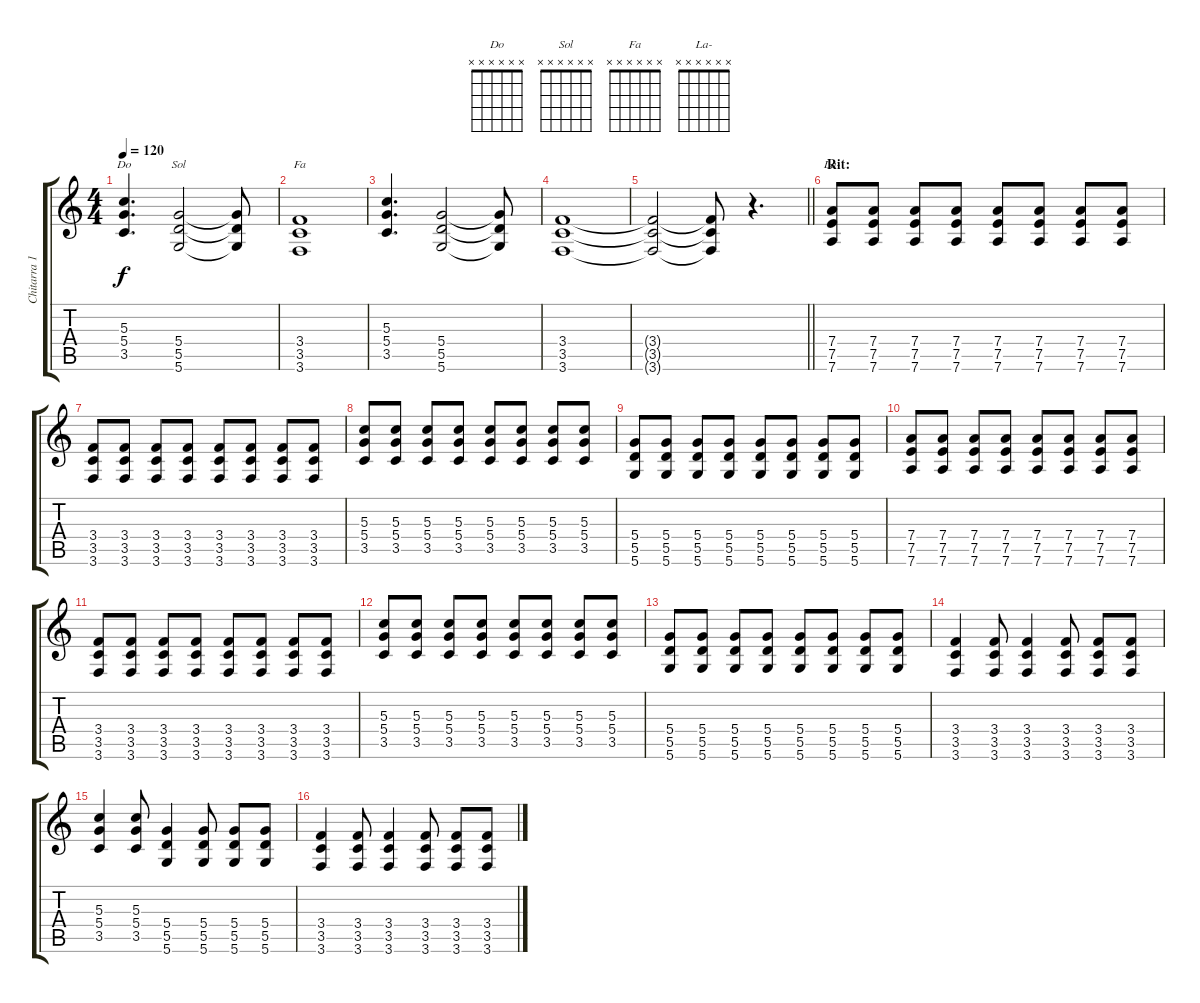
\track ("Chitarra 1" "Chitarra 1") {instrument overdrivenguitar}
\staff {score tabs}
\tuning (E4 B3 G3 D3 A2 D2) {hide}
\chord ("Do" x x x x x x)
\chord ("Sol" x x x x x x)
\chord ("Fa" x x x x x x)
\chord ("La-" x x x x x x)
\ts (4 4)
\tempo 120
\clef g2
\ks c
(5.3 5.4 3.5).4{d ch "Do" dy f} (5.4 5.5 5.6).2{ch "Sol"} (5.4{t} 5.5{t} 5.6{t}).8 |
(3.4 3.5 3.6).1{ch "Fa"} |
(5.3 5.4 3.5).4{d} (5.4 5.5 5.6).2 (5.4{t} 5.5{t} 5.6{t}).8 |
(3.4 3.5 3.6).1 |
\barLineRight lightlight
(3.4{t} 3.5{t} 3.6{t}).2 (3.4{t} 3.5{t} 3.6{t}).8 r.4{d} |
\section ("" "Rit:")
(7.4 7.5 7.6).8{ch "La-"} (7.4 7.5 7.6).8 (7.4 7.5 7.6).8 (7.4 7.5 7.6).8 (7.4 7.5 7.6).8 (7.4 7.5 7.6).8 (7.4 7.5 7.6).8 (7.4 7.5 7.6).8 |
(3.4 3.5 3.6).8 (3.4 3.5 3.6).8 (3.4 3.5 3.6).8 (3.4 3.5 3.6).8 (3.4 3.5 3.6).8 (3.4 3.5 3.6).8 (3.4 3.5 3.6).8 (3.4 3.5 3.6).8 |
(5.3 5.4 3.5).8 (5.3 5.4 3.5).8 (5.3 5.4 3.5).8 (5.3 5.4 3.5).8 (5.3 5.4 3.5).8 (5.3 5.4 3.5).8 (5.3 5.4 3.5).8 (5.3 5.4 3.5).8 |
(5.4 5.5 5.6).8 (5.4 5.5 5.6).8 (5.4 5.5 5.6).8 (5.4 5.5 5.6).8 (5.4 5.5 5.6).8 (5.4 5.5 5.6).8 (5.4 5.5 5.6).8 (5.4 5.5 5.6).8 |
(7.4 7.5 7.6).8 (7.4 7.5 7.6).8 (7.4 7.5 7.6).8 (7.4 7.5 7.6).8 (7.4 7.5 7.6).8 (7.4 7.5 7.6).8 (7.4 7.5 7.6).8 (7.4 7.5 7.6).8 |
(3.4 3.5 3.6).8 (3.4 3.5 3.6).8 (3.4 3.5 3.6).8 (3.4 3.5 3.6).8 (3.4 3.5 3.6).8 (3.4 3.5 3.6).8 (3.4 3.5 3.6).8 (3.4 3.5 3.6).8 |
(5.3 5.4 3.5).8 (5.3 5.4 3.5).8 (5.3 5.4 3.5).8 (5.3 5.4 3.5).8 (5.3 5.4 3.5).8 (5.3 5.4 3.5).8 (5.3 5.4 3.5).8 (5.3 5.4 3.5).8 |
(5.4 5.5 5.6).8 (5.4 5.5 5.6).8 (5.4 5.5 5.6).8 (5.4 5.5 5.6).8 (5.4 5.5 5.6).8 (5.4 5.5 5.6).8 (5.4 5.5 5.6).8 (5.4 5.5 5.6).8 |
(3.4 3.5 3.6).4 (3.4 3.5 3.6).8 (3.4 3.5 3.6).4 (3.4 3.5 3.6).8 (3.4 3.5 3.6).8 (3.4 3.5 3.6).8 |
(5.3 5.4 3.5).4 (5.3 5.4 3.5).8 (5.4 5.5 5.6).4 (5.4 5.5 5.6).8 (5.4 5.5 5.6).8 (5.4 5.5 5.6).8 |
(3.4 3.5 3.6).4 (3.4 3.5 3.6).8 (3.4 3.5 3.6).4 (3.4 3.5 3.6).8 (3.4 3.5 3.6).8 (3.4 3.5 3.6).8
